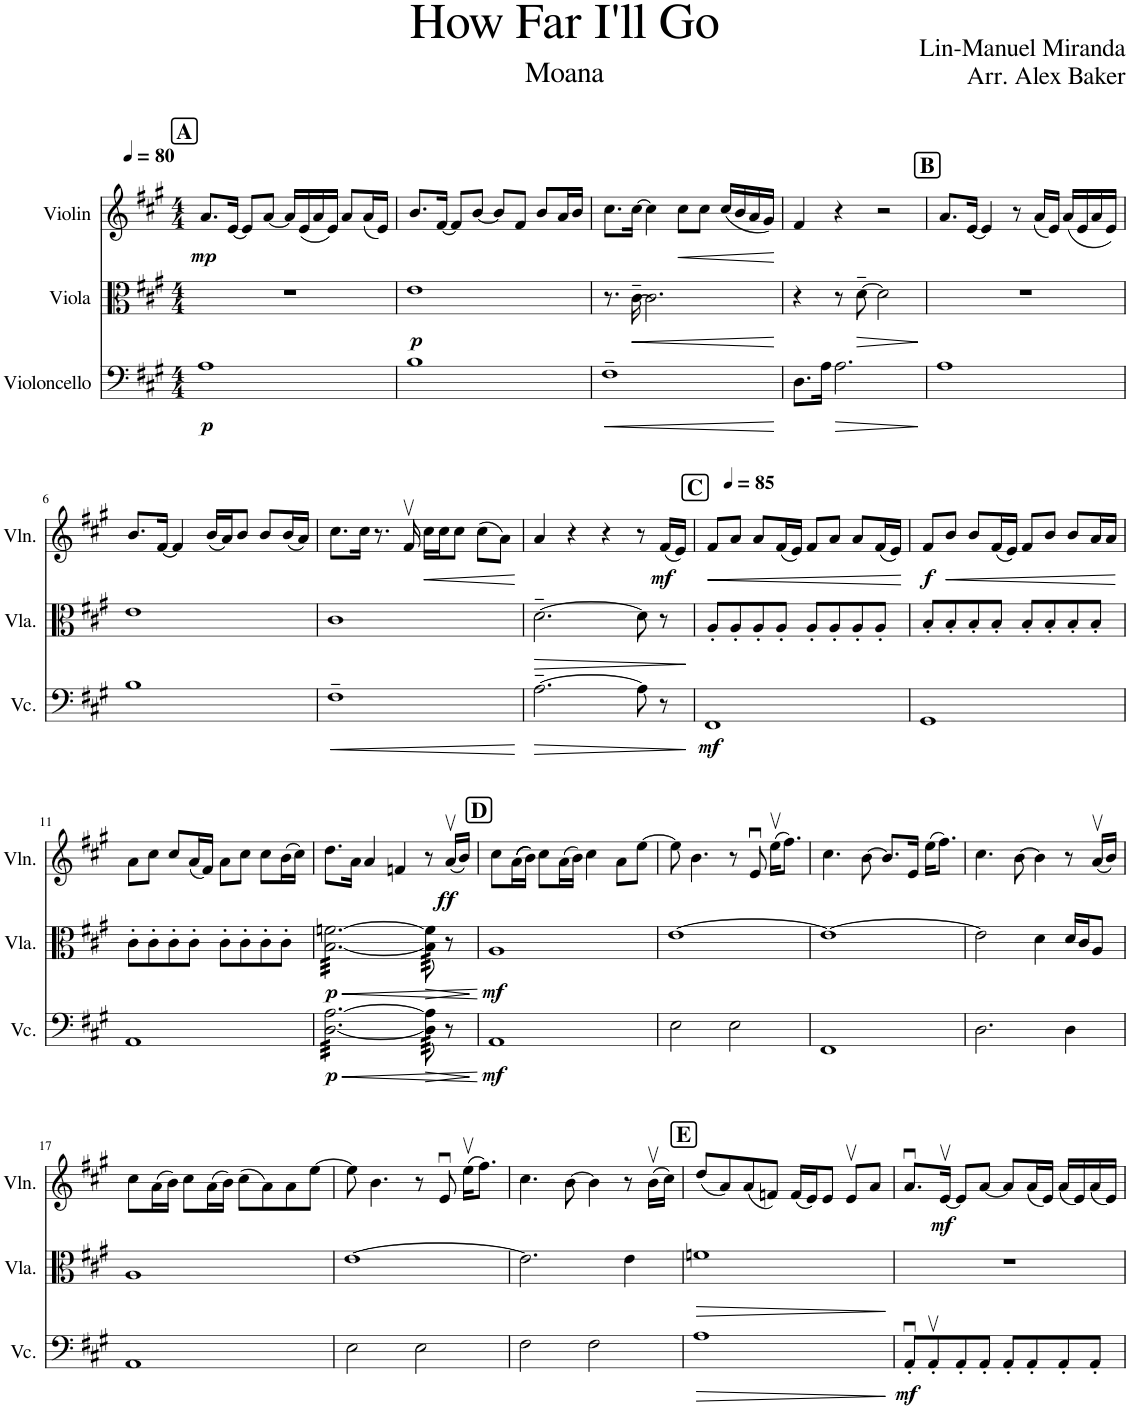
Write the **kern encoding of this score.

**kern	**dynam	**kern	**dynam	**kern	**dynam
*part3	*part3	*part2	*part2	*part1	*part1
*staff3	*staff3	*staff2	*staff2	*staff1	*staff1
*I"Violoncello	*	*I"Viola	*	*I"Violin	*
*I'Vc.	*	*I'Vla.	*	*I'Vln.	*
*clefF4	*	*clefC3	*	*clefG2	*
*k[f#c#g#]	*	*k[f#c#g#]	*	*k[f#c#g#]	*
*M4/4	*	*M4/4	*	*M4/4	*
*MM80	*	*MM80	*	*MM80	*
!!LO:REH:place=s1:a:B:cj:fs=14:t=A
=1	=1	=1	=1	=1	=1
!	!LO:DY:b	!	!	!	!LO:DY:b
1A	p	1r	.	8.a/L	mp
.	.	.	.	[16e/Jk	.
.	.	.	.	8e/L]	.
.	.	.	.	[8a/J	.
.	.	.	.	16a/LL]	.
.	.	.	.	(16e/	.
.	.	.	.	16a/	.
.	.	.	.	16e/JJ)	.
.	.	.	.	8a/L	.
.	.	.	.	(16a/L	.
.	.	.	.	16e/JJ)	.
=2	=2	=2	=2	=2	=2
!	!	!	!LO:DY:b	!	!
1B	.	1e	p	8.b/L	.
.	.	.	.	[16f#/Jk	.
.	.	.	.	8f#/L]	.
.	.	.	.	[8b/J	.
.	.	.	.	8b/L]	.
.	.	.	.	8f#/J	.
.	.	.	.	8b/L	.
.	.	.	.	16a/L	.
.	.	.	.	16b/JJ	.
=3	=3	=3	=3	=3	=3
!	!LO:HP:b	!	!	!	!
1F#~	<	8.r	.	8.cc#\L	.
!	!	!	!LO:HP:b	!	!
.	.	[16c#~\	<	[16cc#\Jk	.
.	.	2.c#\]	.	4cc#\]	.
!	!	!	!	!	!LO:HP:b
.	.	.	.	8cc#\L	<
.	.	.	.	8cc#\J	.
.	.	.	.	(16cc#/LL	.
.	.	.	.	16b/	.
.	.	.	.	16a/	.
.	.	.	.	16g#/JJ)	.
.	[	.	[	.	[
=4	=4	=4	=4	=4	=4
8.D\L	.	4r	.	4f#/	.
16A\Jk	.	.	.	.	.
!	!LO:HP:b	!	!	!	!
2.A\	>	8r	.	4r	.
!	!	!	!LO:HP:b	!	!
.	.	[8d~\	>	.	.
.	.	2d\]	.	2r	.
.	]	.	]	.	.
!!LO:REH:place=s1:a:B:cj:fs=14:t=B
=5	=5	=5	=5	=5	=5
1A	.	1r	.	8.a/L	.
.	.	.	.	[16e/Jk	.
.	.	.	.	4e/]	.
.	.	.	.	8r	.
.	.	.	.	(16a/LL	.
.	.	.	.	16e/JJ)	.
.	.	.	.	(16a/LL	.
.	.	.	.	16e/	.
.	.	.	.	16a/	.
.	.	.	.	16e/JJ)	.
!!LO:LB:g=z
=6	=6	=6	=6	=6	=6
1B	.	1e	.	8.b/L	.
.	.	.	.	[16f#/Jk	.
.	.	.	.	4f#/]	.
.	.	.	.	(16b/LL	.
.	.	.	.	16a/J)	.
.	.	.	.	8b/J	.
.	.	.	.	8b/L	.
.	.	.	.	(16b/L	.
.	.	.	.	16a/JJ)	.
=7	=7	=7	=7	=7	=7
!	!LO:HP:b	!	!	!	!
1F#~	<	1c#	.	8.cc#\L	.
.	.	.	.	16cc#\Jk	.
.	.	.	.	8.r	.
.	.	.	.	16f#v/	.
!	!	!	!	!	!LO:HP:b
.	.	.	.	16cc#\LL	<
.	.	.	.	16cc#\J	.
.	.	.	.	8cc#\J	.
.	.	.	.	(8cc#\L	.
.	.	.	.	8a\J)	.
.	[	.	.	.	[
=8	=8	=8	=8	=8	=8
!	!LO:HP:b	!	!LO:HP:b	!	!
[2.A~\	>	[2.d~\	>	4a/	.
.	.	.	.	4r	.
.	.	.	.	4r	.
8A\]	.	8d\]	.	8r	.
!	!	!	!	!	!LO:DY:b
8r	.	8r	.	(16f#/LL	mf
.	.	.	.	16e/JJ)	.
.	]	.	]	.	.
=9	=9	=9	=9	=9	=9
!!LO:REH:place=s1:a:B:cj:fs=14:t=C
*	*	*	*	*MM85	*
!	!LO:DY:b	!	!	!	!LO:HP:b
1FF#	mf	8A'/L	.	8f#/L	<
.	.	8A'/	.	8a/J	.
.	.	8A'/	.	8a/L	.
.	.	8A'/J	.	(16f#/L	.
.	.	.	.	16e/JJ)	.
.	.	8A'/L	.	8f#/L	.
.	.	8A'/	.	8a/J	.
.	.	8A'/	.	8a/L	.
.	.	8A'/J	.	(16f#/L	.
.	.	.	.	16e/JJ)	.
.	.	.	.	.	[
=10	=10	=10	=10	=10	=10
!	!	!	!	!	!LO:DY:b
1GG#	.	8B'/L	.	8f#/L	f
!	!	!	!	!	!LO:HP:b
.	.	8B'/	.	8b/J	<
.	.	8B'/	.	8b/L	.
.	.	8B'/J	.	(16f#/L	.
.	.	.	.	16e/JJ)	.
.	.	8B'/L	.	8f#/L	.
.	.	8B'/	.	8b/J	.
.	.	8B'/	.	8b/L	.
.	.	8B'/J	.	16a/L	.
.	.	.	.	16a/JJ	.
.	.	.	.	.	[
!!LO:LB:g=z
=11	=11	=11	=11	=11	=11
1AA	.	8c#'\L	.	8a\L	.
.	.	8c#'\	.	8cc#\J	.
.	.	8c#'\	.	8cc#/L	.
.	.	8c#'\J	.	(16a/L	.
.	.	.	.	16f#/JJ)	.
.	.	8c#'\L	.	8a\L	.
.	.	8c#'\	.	8cc#\J	.
.	.	8c#'\	.	8cc#\L	.
.	.	8c#'\J	.	(16b\L	.
.	.	.	.	16cc#\JJ)	.
=12	=12	=12	=12	=12	=12
!	!LO:HP:b	!	!LO:HP:b	!	!
!	!LO:DY:n=1:b	!	!LO:DY:n=1:b	!	!
*tremolo	*	*	*	*	*
*	*	*tremolo	*	*	*
[32D\ [32A\LLL	< p	[32B\ [32fn\LLL	< p	8.dd\L	.
32D\ 32A\	.	32B\ 32fn\	.	.	.
32D\ 32A\	.	32B\ 32fn\	.	.	.
32D\ 32A\	.	32B\ 32fn\	.	.	.
32D\ 32A\	.	32B\ 32fn\	.	.	.
32D\ 32A\	.	32B\ 32fn\	.	.	.
32D\ 32A\	.	32B\ 32fn\	.	16a\Jk	.
32D\ 32A\	.	32B\ 32fn\	.	.	.
32D\ 32A\	.	32B\ 32fn\	.	4a/	.
32D\ 32A\	.	32B\ 32fn\	.	.	.
32D\ 32A\	.	32B\ 32fn\	.	.	.
32D\ 32A\	.	32B\ 32fn\	.	.	.
32D\ 32A\	.	32B\ 32fn\	.	.	.
32D\ 32A\	.	32B\ 32fn\	.	.	.
32D\ 32A\	.	32B\ 32fn\	.	.	.
32D\ 32A\	.	32B\ 32fn\	.	.	.
32D\ 32A\	.	32B\ 32fn\	.	4fn/	.
32D\ 32A\	.	32B\ 32fn\	.	.	.
32D\ 32A\	.	32B\ 32fn\	.	.	.
32D\ 32A\	.	32B\ 32fn\	.	.	.
32D\ 32A\	.	32B\ 32fn\	.	.	.
32D\ 32A\	.	32B\ 32fn\	.	.	.
32D\ 32A\	.	32B\ 32fn\	.	.	.
32D\ 32A\JJJ	.	32B\ 32fn\JJJ	.	.	.
!	!LO:HP:b	!	!LO:HP:b	!	!
64D\] 64A\]	>	64B\] 64f\]	>	8r	.
64D\ 64A\	.	64B\ 64f\	.	.	.
64D\ 64A\	.	64B\ 64f\	.	.	.
64D\ 64A\	.	64B\ 64f\	.	.	.
64D\ 64A\	.	64B\ 64f\	.	.	.
64D\ 64A\	.	64B\ 64f\	.	.	.
64D\ 64A\	.	64B\ 64f\	.	.	.
64D\ 64A\	.	64B\ 64f\	.	.	.
*	*	*Xtremolo	*	*	*
*Xtremolo	*	*	*	*	*
!	!	!	!	!	!LO:DY:b
8r	.	8r	.	(16av/LL	ff
.	.	.	.	16b/JJ)	.
.	[ ]	.	[ ]	.	.
!!LO:REH:place=s1:a:B:cj:fs=14:t=D
=13	=13	=13	=13	=13	=13
!	!LO:DY:b	!	!LO:DY:b	!	!
1AA	mf	1A	mf	8cc#\L	.
.	.	.	.	(((16a\L	.
.	.	.	.	16b\JJ)))	.
.	.	.	.	8cc#\L	.
.	.	.	.	(16a\L	.
.	.	.	.	16b\JJ)	.
.	.	.	.	4cc#\	.
.	.	.	.	8a\L	.
.	.	.	.	[8ee\J	.
=14	=14	=14	=14	=14	=14
2E\	.	[1e	.	8ee\]	.
.	.	.	.	4.b\	.
2E\	.	.	.	8r	.
.	.	.	.	8eu/	.
.	.	.	.	(16eev\KL	.
.	.	.	.	8.ff#\J)	.
=15	=15	=15	=15	=15	=15
1FF#	.	1e_	.	4.cc#\	.
.	.	.	.	[8b\	.
.	.	.	.	8.b/L]	.
.	.	.	.	16e/Jk	.
.	.	.	.	(16ee\KL	.
.	.	.	.	8.ff#\J)	.
=16	=16	=16	=16	=16	=16
2.D\	.	2e\]	.	4.cc#\	.
.	.	.	.	[8b\	.
.	.	4d\	.	4b\]	.
4D\	.	16d/LL	.	8r	.
.	.	16c#/J	.	.	.
.	.	8A/J	.	(16av/LL	.
.	.	.	.	16b/JJ)	.
!!LO:LB:g=z
=17	=17	=17	=17	=17	=17
1AA	.	1A	.	8cc#\L	.
.	.	.	.	(16a\L	.
.	.	.	.	16b\JJ)	.
.	.	.	.	8cc#\L	.
.	.	.	.	(16a\L	.
.	.	.	.	16b\JJ)	.
.	.	.	.	(8cc#\L	.
.	.	.	.	8a\)	.
.	.	.	.	8a\	.
.	.	.	.	[8ee\J	.
=18	=18	=18	=18	=18	=18
2E\	.	[1e	.	8ee\]	.
.	.	.	.	4.b\	.
2E\	.	.	.	8r	.
.	.	.	.	8eu/	.
.	.	.	.	(16eev\KL	.
.	.	.	.	8.ff#\J)	.
=19	=19	=19	=19	=19	=19
2F#\	.	2.e\]	.	4.cc#\	.
.	.	.	.	[8b\	.
2F#\	.	.	.	4b\]	.
.	.	4e\	.	8r	.
.	.	.	.	(16bv\LL	.
.	.	.	.	16cc#\JJ)	.
!!LO:REH:place=s1:a:B:cj:fs=14:t=E
=20	=20	=20	=20	=20	=20
!	!LO:HP:b	!	!LO:HP:b	!	!
1A	>	1fn	>	(8dd/L	.
.	.	.	.	8a/)	.
.	.	.	.	(8a/	.
.	.	.	.	8fn/J)	.
.	.	.	.	(16f/LL	.
.	.	.	.	16e/J)	.
.	.	.	.	8e/J	.
.	.	.	.	8ev/L	.
.	.	.	.	8a/J	.
.	]	.	]	.	.
=21	=21	=21	=21	=21	=21
!	!LO:DY:b	!	!	!	!
8AAu'/L	mf	1r	.	8.au/L	.
8AAv'/	.	.	.	.	.
!	!	!	!	!	!LO:DY:b
.	.	.	.	[16ev/Jk	mf
8AA'/	.	.	.	8e/L]	.
8AA'/J	.	.	.	[8a/J	.
8AA'/L	.	.	.	8a/L]	.
8AA'/	.	.	.	(16a/L	.
.	.	.	.	16e/JJ)	.
8AA'/	.	.	.	(16a/LL	.
.	.	.	.	16e/)	.
8AA'/J	.	.	.	(16a/	.
.	.	.	.	16e/JJ)	.
=	=	=	=	=	=
*-	*-	*-	*-	*-	*-
